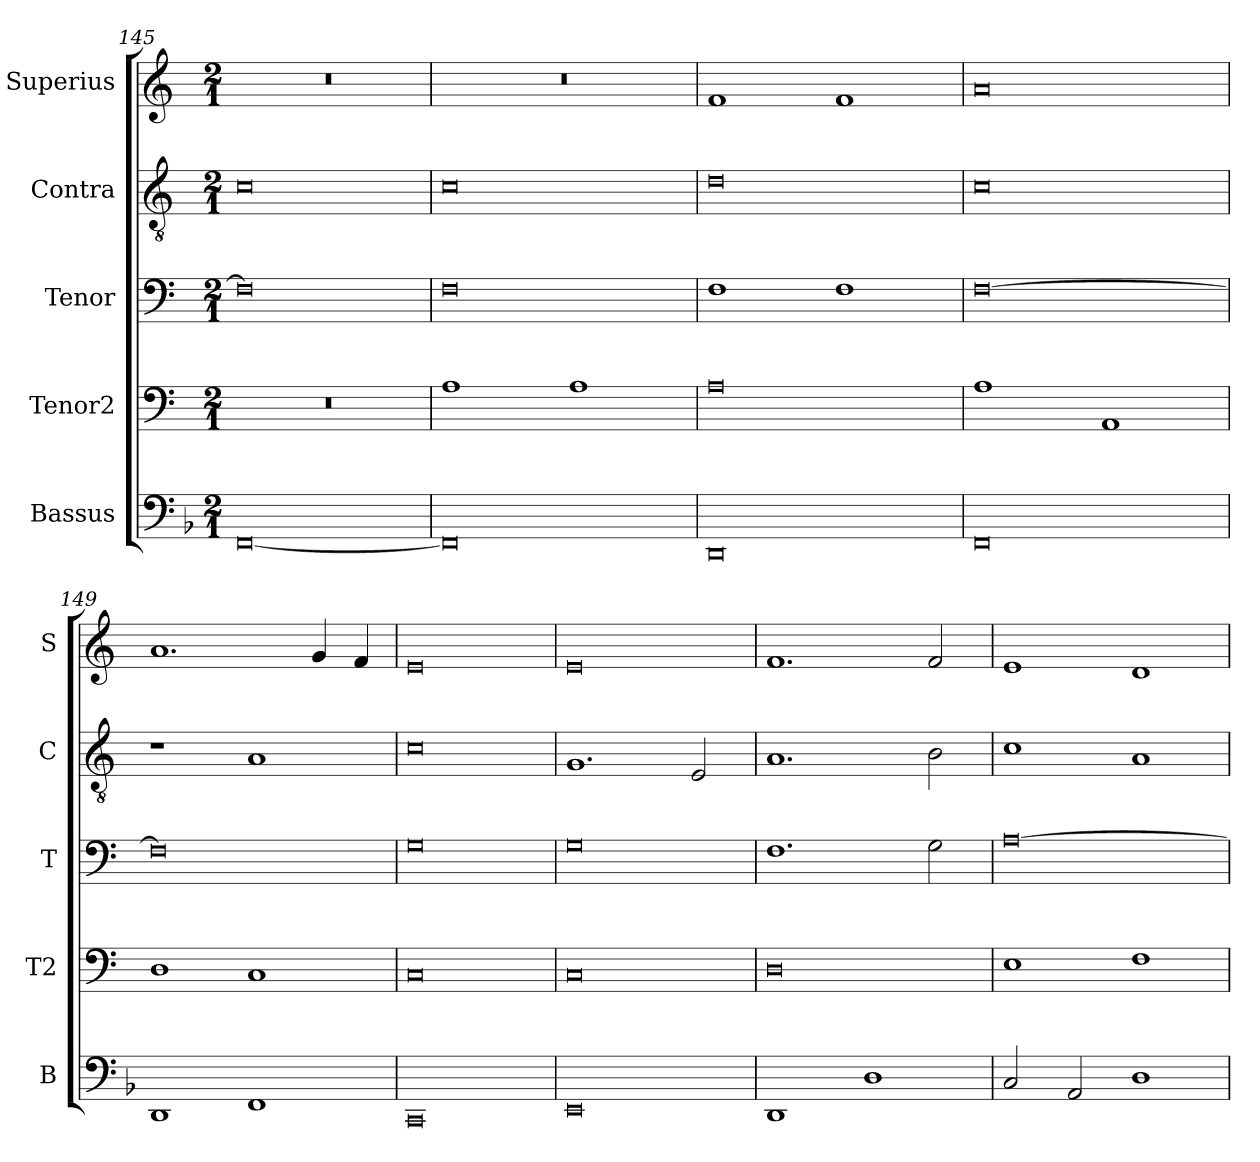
**kern	**kern	**kern	**kern	**kern
*part5	*part4	*part3	*part2	*part1
*staff5	*staff4	*staff3	*staff2	*staff1
*I"Bassus	*I"Tenor2	*I"Tenor	*I"Contra	*I"Superius
*I'B	*I'T2	*I'T	*I'C	*I'S
*clefF4	*clefF4	*clefF4	*clefGv2	*clefG2
*k[b-]	*k[]	*k[]	*k[]	*k[]
*M2/1	*M2/1	*M2/1	*M2/1	*M2/1
=145	=145	=145	=145	=145
[0FF	0r	0F\]	0c	0r
=146	=146	=146	=146	=146
0FF]	1A	0F\	0c	0r
.	1A	.	.	.
=147	=147	=147	=147	=147
0DD	0A	1F\	0d	1f
.	.	1F\	.	1f
=148	=148	=148	=148	=148
0FF	1A	[0F\	0c	0a
.	1AA	.	.	.
=149	=149	=149	=149	=149
1DD	1D	0F\]	1r	1.a
1FF	1C	.	1A	.
.	.	.	.	4g/
.	.	.	.	4f/
=150	=150	=150	=150	=150
0CC	0C	0G\	0c	0e
=151	=151	=151	=151	=151
0EE	0C	0G\	1.G	0e
.	.	.	2E/	.
=152	=152	=152	=152	=152
1DD	0D	1.F\	1.A	1.f
1D	.	.	.	.
.	.	2G\	2B\	2f/
=153	=153	=153	=153	=153
2C/	1E	[0A\	1c	1e
2AA/	.	.	.	.
1D	1F	.	1A	1d
=	=	=	=	=
*-	*-	*-	*-	*-
